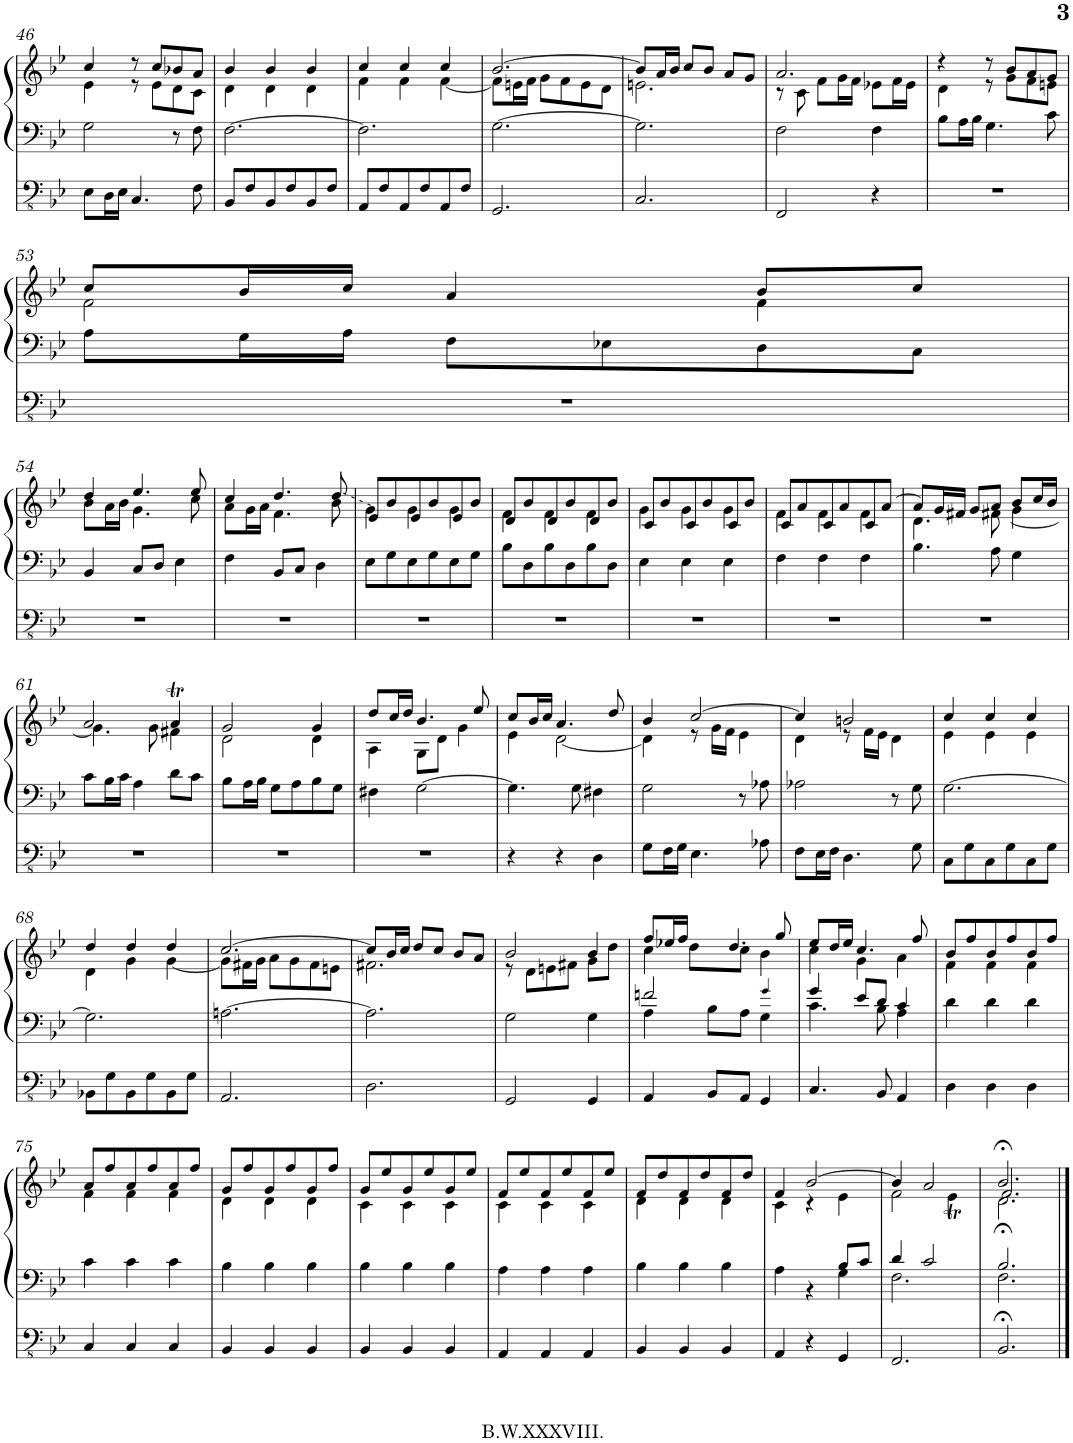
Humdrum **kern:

**kern	**kern	**kern
*part1	*part1	*part1
*staff3	*staff2	*staff1
*I"Pipe Organ	*	*
*I'Org.	*	*
!!LO:PB:g=z
*clefFv4	*clefF4	*clefG2
*k[b-e-]	*k[b-e-]	*k[b-e-]
*M3/4	*M3/4	*M3/4
=46	=46	=46
*	*	*^
8EE-\L	2G\	4cc/	4e-\
16DD\L	.	.	.
16EE-\JJ	.	.	.
4.CC/	.	8r	8r
.	.	8cc/L	8e-\L
.	8r	8b-X/	8d\
8FF\	8F\	8a/J	8c\J
=47	=47	=47	=47
8BBB-/L	[2.F\	4b-/	4d\
8FF/	.	.	.
8BBB-/	.	4b-/	4d\
8FF/	.	.	.
8BBB-/	.	4b-/	4d\
8FF/J	.	.	.
=48	=48	=48	=48
8AAA/L	2.F\]	4cc/	4f\
8FF/	.	.	.
8AAA/	.	4cc/	4f\
8FF/	.	.	.
8AAA/	.	4cc/	[4f\
8FF/J	.	.	.
=49	=49	=49	=49
2.GGG/	[2.G\	[2.b-/	8f\L]
.	.	.	16en\L
.	.	.	16f\JJ
.	.	.	8g\L
.	.	.	8f\
.	.	.	8e\
.	.	.	8d\J
=50	=50	=50	=50
2.CC/	2.G\]	8b-/L]	2.en\
.	.	16a/L	.
.	.	16b-/JJ	.
.	.	8cc/L	.
.	.	8b-/J	.
.	.	8a/L	.
.	.	8g/J	.
=51	=51	=51	=51
2FFF/	2F\	2.a/	8r
.	.	.	8c\
.	.	.	8f\L
.	.	.	16g\L
.	.	.	16f\JJ
4r	4F\	.	8e-X\L
.	.	.	16f\L
.	.	.	16e-\JJ
=52	=52	=52	=52
2.r	8B-\L	4r	4d\
.	16A\L	.	.
.	16B-\JJ	.	.
.	4.G\	8r	8r
.	.	8b-/L	8g\L
.	.	8a/	8f\
.	8c\	8g/J	8en\J
!!LO:LB:g=z	!!
=53	=53	=53	=53
2.r	8A\L	8cc/L	2f\
.	16G\L	16b-/L	.
.	16A\JJ	16cc/JJ	.
.	8F\L	4a/	.
.	8E-X\	.	.
.	8D\	8b-/L	4f\
.	8C\J	8cc/J	.
!!LO:LB:g=z	!!
=54	=54	=54	=54
2.r	4BB-/	4dd/	8b-\L
.	.	.	16a\L
.	.	.	16b-\JJ
.	8C/L	4.ee-/	4.g\
.	8D/J	.	.
.	4E-\	.	.
.	.	8ee-/	8cc\
=55	=55	=55	=55
2.r	4F\	4cc/	8a\L
.	.	.	16g\L
.	.	.	16a\JJ
.	8BB-/L	4.dd/	4.f\
.	8C/J	.	.
.	4D\	.	.
.	.	8dd/	8b-\
=56	=56	=56	=56
2.r	8E-\L	8e-/L	4g\
.	8G\	8b-/	.
.	8E-\	8e-/	4g\
.	8G\	8b-/	.
.	8E-\	8e-/	4g\
.	8G\J	8b-/J	.
=57	=57	=57	=57
2.r	8B-\L	8d/L	4f\
.	8D\	8b-/	.
.	8B-\	8d/	4f\
.	8D\	8b-/	.
.	8B-\	8d/	4f\
.	8D\J	8b-/J	.
=58	=58	=58	=58
2.r	4E-\	8c/L	4g\
.	.	8b-/	.
.	4E-\	8c/	4g\
.	.	8b-/	.
.	4E-\	8c/	4g\
.	.	8b-/J	.
=59	=59	=59	=59
2.r	4F\	8c/L	4f\
.	.	8a/	.
.	4F\	8c/	4f\
.	.	8a/	.
.	4F\	8c/	4f\
.	.	[8a/J	.
=60	=60	=60	=60
2.r	4.B-\	8a/L]	4.d\
.	.	16g/L	.
.	.	16f#X/JJ	.
.	.	8g/L	.
.	8A\	8a/J	8f#X\
.	4G\	8b-/L	[4g\
.	.	16cc/L	.
.	.	16b-/JJ	.
!!LO:LB:g=z	!!
=61	=61	=61	=61
2.r	8c\L	2a/	4.g\]
.	16B-\L	.	.
.	16c\JJ	.	.
.	4A\	.	.
.	.	.	8g\
.	8d\L	4at/	4f#X\
.	8c\J	.	.
=62	=62	=62	=62
2.r	8B-\L	2g/	2d\
.	16A\L	.	.
.	16B-\JJ	.	.
.	8G\L	.	.
.	8A\	.	.
.	8B-\	4g/	4d\
.	8G\J	.	.
=63	=63	=63	=63
2.r	4F#X\	8dd/L	4A\
.	.	16cc/L	.
.	.	16dd/JJ	.
.	[2G\	4.b-/	8G\L
.	.	.	8d\J
.	.	.	4g\
.	.	8ee-/	.
=64	=64	=64	=64
4r	4.G\]	8cc/L	4e-\
.	.	16b-/L	.
.	.	16cc/JJ	.
4r	.	4.a/	[2d\
.	8G\	.	.
4DD\	4F#X\	.	.
.	.	8dd/	.
=65	=65	=65	=65
8GG\L	2G\	4b-/	4d\]
16FF\L	.	.	.
16GG\JJ	.	.	.
4.EE-\	.	[2cc/	8r
.	.	.	16g\LL
.	.	.	16f\JJ
.	8r	.	4e-\
8AA-X\	8A-X\	.	.
=66	=66	=66	=66
8FF\L	2A-X\	4cc/]	4d\
16EE-\L	.	.	.
16FF\JJ	.	.	.
4.DD\	.	2bn/	8r
.	.	.	16f\LL
.	.	.	16e-\JJ
.	8r	.	4d\
8GG\	8G\	.	.
=67	=67	=67	=67
8CC\L	[2.G\	4cc/	4e-\
8GG\	.	.	.
8CC\	.	4cc/	4e-\
8GG\	.	.	.
8CC\	.	4cc/	4e-\
8GG\J	.	.	.
!!LO:LB:g=z	!!
=68	=68	=68	=68
8BBB-X\L	2.G\]	4dd/	4d\
8GG\	.	.	.
8BBB-\	.	4dd/	4g\
8GG\	.	.	.
8BBB-\	.	4dd/	[4g\
8GG\J	.	.	.
=69	=69	=69	=69
2.AAA/	[2.An\	[2.cc/	8g\L]
.	.	.	16f#X\L
.	.	.	16g\JJ
.	.	.	8a\L
.	.	.	8g\
.	.	.	8f#\
.	.	.	8en\J
=70	=70	=70	=70
2.DD\	2.A\]	8cc/L]	2.f#X\
.	.	16b-/L	.
.	.	16cc/JJ	.
.	.	8dd/L	.
.	.	8cc/J	.
.	.	8b-/L	.
.	.	8a/J	.
=71	=71	=71	=71
2GGG/	2G\	2b-/	8r
.	.	.	8d\L
.	.	.	8en\
.	.	.	8f#X\J
4GGG/	4G\	4b-/	8g\L
.	.	.	8dd\J
=72	=72	=72	=72
*	*^	*	*
4AAA/	2fn/	4A\	8ff/L	4cc\
.	.	.	16ee-X/L	.
.	.	.	16ff/JJ	.
8BBB-/L	.	8B-\L	4.dd/	8dd\L
8AAA/J	.	8A\J	.	8cc\J
4GGG/	4g!/	4G\	.	4b-\
.	.	.	8gg/	.
=73	=73	=73	=73	=73
4.CC/	4g/	4.c\	8ee-/L	4cc\
.	.	.	16dd/L	.
.	.	.	16ee-/JJ	.
.	8e-/L	.	4.cc/	4g\
8BBB-/	8d/J	8B-\	.	.
4AAA/	4c/	4A\	.	4a\
.	.	.	8ff/	.
*	*v	*v	*	*
=74	=74	=74	=74
4DD\	4d\	8b-/L	4f\
.	.	8ff/	.
4DD\	4d\	8b-/	4f\
.	.	8ff/	.
4DD\	4d\	8b-/	4f\
.	.	8ff/J	.
!!LO:LB:g=z	!!
=75	=75	=75	=75
4CC/	4c\	8a/L	4f\
.	.	8ff/	.
4CC/	4c\	8a/	4f\
.	.	8ff/	.
4CC/	4c\	8a/	4f\
.	.	8ff/J	.
=76	=76	=76	=76
4BBB-/	4B-\	8g/L	4d\
.	.	8ff/	.
4BBB-/	4B-\	8g/	4d\
.	.	8ff/	.
4BBB-/	4B-\	8g/	4d\
.	.	8ff/J	.
=77	=77	=77	=77
4BBB-/	4B-\	8g/L	4c\
.	.	8ee-/	.
4BBB-/	4B-\	8g/	4c\
.	.	8ee-/	.
4BBB-/	4B-\	8g/	4c\
.	.	8ee-/J	.
=78	=78	=78	=78
4AAA/	4A\	8f/L	4c\
.	.	8ee-/	.
4AAA/	4A\	8f/	4c\
.	.	8ee-/	.
4AAA/	4A\	8f/	4c\
.	.	8ee-/J	.
=79	=79	=79	=79
4BBB-/	4B-\	8f/L	4d\
.	.	8dd/	.
4BBB-/	4B-\	8f/	4d\
.	.	8dd/	.
4BBB-/	4B-\	8f/	4d\
.	.	8dd/J	.
=80	=80	=80	=80
*	*^	*	*
4AAA/	2ryy	4A\	4f/	4c\
4r	.	4r	[2b-/	4r
4GGG/	8B-/L	4G\	.	4e-\
.	8c/J	.	.	.
=81	=81	=81	=81	=81
2.FFF/	4d/	2.F\	4b-/]	2f\
.	2c/	.	2a/	.
.	.	.	.	4e-T\
=82	=82	=82	=82	=82
*	*	*	*	*^
2.BBB-;</	2.B-;</	2.F\	2.b-;</	2.d\	2.f/
*	*v	*v	*	*	*
*	*	*v	*v	*v
==	==	==
*-	*-	*-
